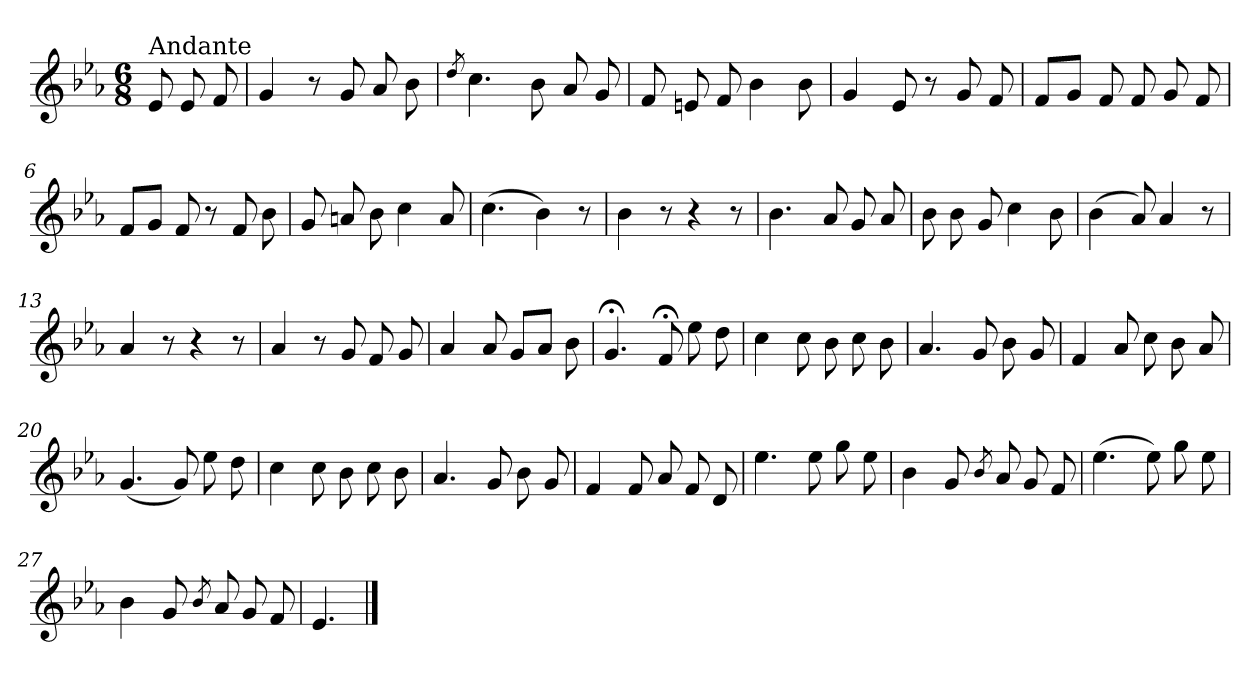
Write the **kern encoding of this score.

**kern
*part1
*staff1
*clefG2
*k[b-e-a-]
*c:
*M6/8
=
!LO:TX:a:t=Andante
8e-/
8e-/
8f/
=1
4g/
8r
8g/
8a-/
8b-\
=2
8qdd/
4.cc\
8b-\
8a-/
8g/
=3
8f/
8en/
8f/
4b-\
8b-\
=4
4g/
8e-/
8r
8g/
8f/
!!LO:LB:g=z
=5
8f/L
8g/J
8f/
8f/
8g/
8f/
=6
8f/L
8g/J
8f/
8r
8f/
8b-\
=7
8g/
8an/
8b-\
4cc\
8a/
=8
(>4.cc\
4b-\)
8r
=9
4b-\
8r
4r
8r
=10
4.b-\
8a-/
8g/
8a-/
!!LO:LB:g=z
=11
8b-\
8b-\
8g/
4cc\
8b-\
=12
(>4b-\
8a-/)
4a-/
8r
=13
4a-/
8r
4r
8r
=14
4a-/
8r
8g/
8f/
8g/
=15
4a-/
8a-/
8g/L
8a-/J
8b-\
=16
4.g;</
8f;</
8ee-\
8dd\
!!LO:LB:g=z
=17
4cc\
8cc\
8b-\
8cc\
8b-\
=18
4.a-/
8g/
8b-\
8g/
=19
4f/
8a-/
8cc\
8b-\
8a-/
=20
(<4.g/
8g/)
8ee-\
8dd\
=21
4cc\
8cc\
8b-\
8cc\
8b-\
=22
4.a-/
8g/
8b-\
8g/
!!LO:LB:g=z
=23
4f/
8f/
8a-/
8f/
8d/
=24
4.ee-\
8ee-\
8gg\
8ee-\
=25
4b-\
8g/
8qb-/
8a-/
8g/
8f/
=26
(>4.ee-\
8ee-\)
8gg\
8ee-\
=27
4b-\
8g/
8qb-/
8a-/
8g/
8f/
!!LO:LB:g=z
=28
4.e-/
==
*-
